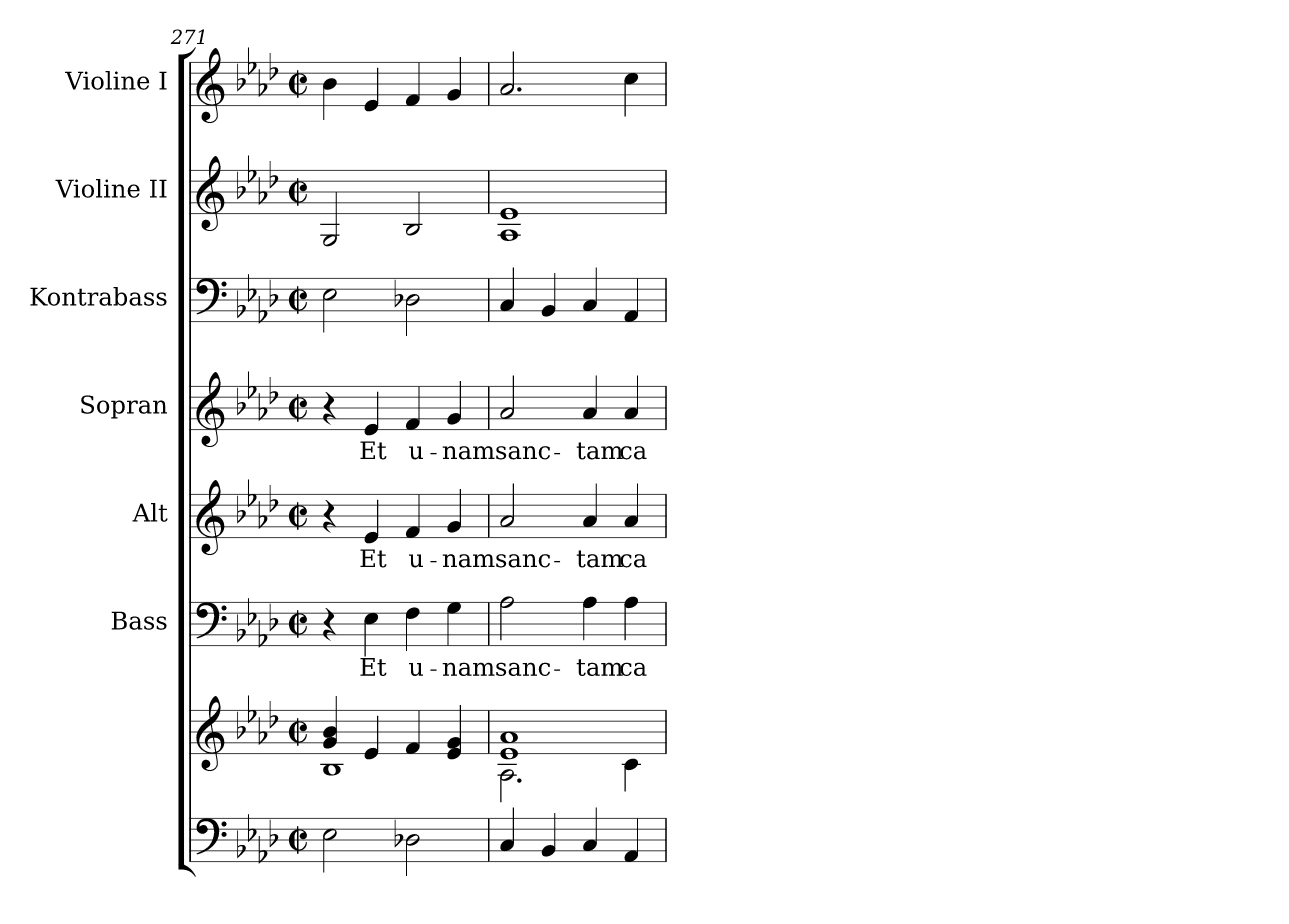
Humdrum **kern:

**kern	**kern	**kern	**text	**kern	**text	**kern	**text	**kern	**kern	**kern
*part7	*part7	*part6	*part6	*part5	*part5	*part4	*part4	*part3	*part2	*part1
*staff8	*staff7	*staff6	*staff6	*staff5	*staff5	*staff4	*staff4	*staff3	*staff2	*staff1
*	*	*I"Bass	*	*I"Alt	*	*I"Sopran	*	*I"Kontrabass	*I"Violine II	*I"Violine I
*	*	*I'B.	*	*I'A.	*	*I'S.	*	*I'Kb.	*I'Vl. II	*I'Vl. I
*clefF4	*clefG2	*clefF4	*	*clefG2	*	*clefG2	*	*clefF4	*clefG2	*clefG2
*	*	*	*	*	*	*	*	*ITrd7c12	*	*
*k[b-e-a-d-]	*k[b-e-a-d-]	*k[b-e-a-d-]	*	*k[b-e-a-d-]	*	*k[b-e-a-d-]	*	*k[b-e-a-d-]	*k[b-e-a-d-]	*k[b-e-a-d-]
*A-:	*A-:	*A-:	*	*A-:	*	*A-:	*	*A-:	*A-:	*A-:
*M2/2	*M2/2	*M2/2	*	*M2/2	*	*M2/2	*	*M2/2	*M2/2	*M2/2
*met(c|)	*met(c|)	*met(c|)	*	*met(c|)	*	*met(c|)	*	*met(c|)	*met(c|)	*met(c|)
=271	=271	=271	=271	=271	=271	=271	=271	=271	=271	=271
*	*^	*	*	*	*	*	*	*	*	*
2E-\	4g/ 4b-/	1B-	4r	.	4r	.	4r	.	2EE-\	2G/	4b-\
!	!	!	!	!LO:LY:b	!	!LO:LY:b	!	!LO:LY:b	!	!	!
.	4e-/	.	4E-\	Et	4e-/	Et	4e-/	Et	.	.	4e-/
!	!	!	!	!LO:LY:b	!	!LO:LY:b	!	!LO:LY:b	!	!	!
2D-X\	4f/	.	4F\	u-	4f/	u-	4f/	u-	2DD-X\	2B-/	4f/
!	!	!	!	!LO:LY:b	!	!LO:LY:b	!	!LO:LY:b	!	!	!
.	4e-/ 4g/	.	4G\	-nam	4g/	-nam	4g/	-nam	.	.	4g/
=272	=272	=272	=272	=272	=272	=272	=272	=272	=272	=272	=272
!	!	!	!	!LO:LY:b	!	!LO:LY:b	!	!LO:LY:b	!	!	!
4C/	1e- 1a-	2.A-\	2A-\	sanc-	2a-/	sanc-	2a-/	sanc-	4CC/	1A- 1e-	2.a-/
4BB-/	.	.	.	.	.	.	.	.	4BBB-/	.	.
!	!	!	!	!LO:LY:b	!	!LO:LY:b	!	!LO:LY:b	!	!	!
4C/	.	.	4A-\	-tam	4a-/	-tam	4a-/	-tam	4CC/	.	.
!	!	!	!	!LO:LY:b	!	!LO:LY:b	!	!LO:LY:b	!	!	!
4AA-/	.	4c\	4A-\	ca-	4a-/	ca-	4a-/	ca-	4AAA-/	.	4cc\
*	*v	*v	*	*	*	*	*	*	*	*	*
=	=	=	=	=	=	=	=	=	=	=
*-	*-	*-	*-	*-	*-	*-	*-	*-	*-	*-
